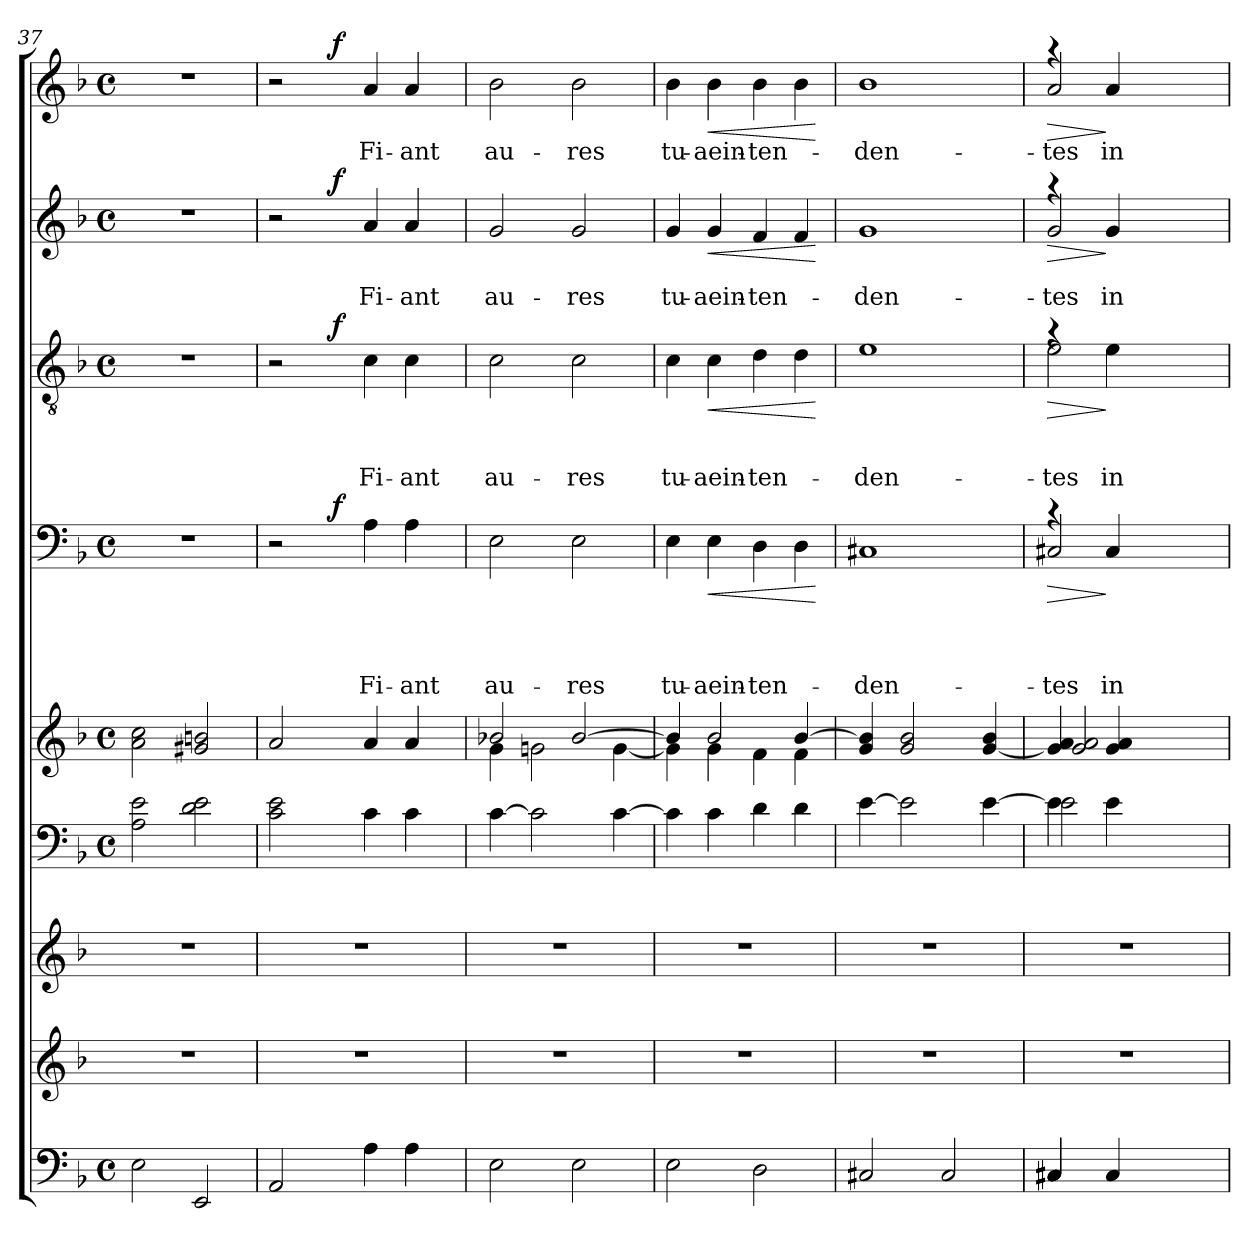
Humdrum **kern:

**kern	**kern	**kern	**kern	**kern	**kern	**text	**text	**text	**text	**dynam	**kern	**text	**text	**text	**dynam	**kern	**text	**text	**dynam	**kern	**text	**dynam
*part8	*part7	*part6	*part5	*part5	*part4	*part4	*part4	*part4	*part4	*part4	*part3	*part3	*part3	*part3	*part3	*part2	*part2	*part2	*part2	*part1	*part1	*part1
*staff9	*staff8	*staff7	*staff6	*staff5	*staff4	*staff4	*staff4	*staff4	*staff4	*staff4	*staff3	*staff3	*staff3	*staff3	*staff3	*staff2	*staff2	*staff2	*staff2	*staff1	*staff1	*staff1
*clefF4	*clefG2	*clefG2	*clefF4	*clefG2	*clefF4	*	*	*	*	*	*clefGv2	*	*	*	*	*clefG2	*	*	*	*clefG2	*	*
*k[b-]	*k[b-]	*k[b-]	*k[b-]	*k[b-]	*k[b-]	*	*	*	*	*	*k[b-]	*	*	*	*	*k[b-]	*	*	*	*k[b-]	*	*
*F:	*F:	*F:	*F:	*F:	*F:	*	*	*	*	*	*F:	*	*	*	*	*F:	*	*	*	*F:	*	*
*M4/4	*	*	*M4/4	*M4/4	*M4/4	*	*	*	*	*	*M4/4	*	*	*	*	*M4/4	*	*	*	*M4/4	*	*
*met(c)	*	*	*met(c)	*met(c)	*met(c)	*	*	*	*	*	*met(c)	*	*	*	*	*met(c)	*	*	*	*met(c)	*	*
=37	=37	=37	=37	=37	=37	=37	=37	=37	=37	=37	=37	=37	=37	=37	=37	=37	=37	=37	=37	=37	=37	=37
2E\	1r	1r	2A\ 2e\	2a\ 2cc\	1r	.	.	.	.	.	1r	.	.	.	.	1r	.	.	.	1r	.	.
2EE/	.	.	2d\ 2e\	2g#X/ 2bn/	.	.	.	.	.	.	.	.	.	.	.	.	.	.	.	.	.	.
=38	=38	=38	=38	=38	=38	=38	=38	=38	=38	=38	=38	=38	=38	=38	=38	=38	=38	=38	=38	=38	=38	=38
*	*	*	*	*	*^	*	*	*	*	*	*^	*	*	*	*	*^	*	*	*	*^	*	*
2AA/	1r	1r	2c\ 2e\	2a/	2r	4ryy	.	.	.	.	.	2r	4ryy	.	.	.	.	2r	4ryy	.	.	.	2r	4ryy	.	.
.	.	.	.	.	.	16.ryy	.	.	.	.	.	.	16.ryy	.	.	.	.	.	16.ryy	.	.	.	.	16.ryy	.	.
!	!	!	!	!	!	!	!	!	!	!	!LO:DY:a	!	!	!	!	!	!LO:DY:a	!	!	!	!	!LO:DY:a	!	!	!	!LO:DY:a
.	.	.	.	.	.	2ryy	.	.	.	.	f	.	2ryy	.	.	.	f	.	2ryy	.	.	f	.	2ryy	.	f
!	!	!	!	!	!	!	!	!	!	!LO:LY:b	!	!	!	!	!	!LO:LY:b	!	!	!	!	!LO:LY:b	!	!	!	!LO:LY:b	!
4A\	.	.	4c\	4a/	4A\	.	.	.	.	Fi-	.	4c\	.	.	.	Fi-	.	4a/	.	.	Fi-	.	4a/	.	Fi-	.
!	!	!	!	!	!	!	!	!	!	!LO:LY:b	!	!	!	!	!	!LO:LY:b	!	!	!	!	!LO:LY:b	!	!	!	!LO:LY:b	!
4A\	.	.	4c\	4a/	4A\	.	.	.	.	-ant	.	4c\	.	.	.	-ant	.	4a/	.	.	-ant	.	4a/	.	-ant	.
.	.	.	.	.	.	8ryy	.	.	.	.	.	.	8ryy	.	.	.	.	.	8ryy	.	.	.	.	8ryy	.	.
.	.	.	.	.	.	32ryy	.	.	.	.	.	.	32ryy	.	.	.	.	.	32ryy	.	.	.	.	32ryy	.	.
=39	=39	=39	=39	=39	=39	=39	=39	=39	=39	=39	=39	=39	=39	=39	=39	=39	=39	=39	=39	=39	=39	=39	=39	=39	=39	=39
*	*	*	*	*^	*	*	*	*	*	*	*	*	*	*	*	*	*	*	*	*	*	*	*	*	*	*
!	!	!	!	!	!	!	!	!	!	!	!LO:LY:b	!	!	!	!	!	!LO:LY:b	!	!	!	!	!LO:LY:b	!	!	!	!LO:LY:b	!
*	*	*	*	*	*	*v	*v	*	*	*	*	*	*	*	*	*	*	*	*v	*v	*	*	*	*v	*v	*	*
*	*	*	*	*	*	*	*	*	*	*	*	*v	*v	*	*	*	*	*	*	*	*	*	*	*
2E\	1r	1r	[<4c\	2b-X/	4g\	2E\	.	.	.	au-	.	2c\	.	.	au-	.	2g/	.	au-	.	2b-\	au-	.
.	.	.	2c\]	.	2gn\	.	.	.	.	.	.	.	.	.	.	.	.	.	.	.	.	.	.
!	!	!	!	!	!	!	!	!	!	!LO:LY:b	!	!	!	!	!LO:LY:b	!	!	!	!LO:LY:b	!	!	!LO:LY:b	!
2E\	.	.	.	[>2b-/	.	2E\	.	.	.	-res	.	2c\	.	.	-res	.	2g/	.	-res	.	2b-\	-res	.
.	.	.	[>4c\	.	[<4g\	.	.	.	.	.	.	.	.	.	.	.	.	.	.	.	.	.	.
=40	=40	=40	=40	=40	=40	=40	=40	=40	=40	=40	=40	=40	=40	=40	=40	=40	=40	=40	=40	=40	=40	=40	=40
!	!	!	!	!	!	!	!	!	!	!LO:LY:b	!	!	!	!	!LO:LY:b	!	!	!	!LO:LY:b	!	!	!LO:LY:b	!
2E\	1r	1r	4c\]	4b-/]	4g\]	4E\	.	.	.	tu-	.	4c\	.	.	tu-	.	4g/	.	tu-	.	4b-\	tu-	.
!	!	!	!	!	!	!	!	!	!	!LO:LY:b	!LO:HP:b	!	!	!	!LO:LY:b	!LO:HP:b	!	!	!LO:LY:b	!LO:HP:b	!	!LO:LY:b	!LO:HP:b
.	.	.	4c\	2b-/	4g\	4E\	.	.	.	-aein-	<	4c\	.	.	-aein-	<	4g/	.	-aein-	<	4b-\	-aein-	<
!	!	!	!	!	!	!	!	!	!	!LO:LY:b	!	!	!	!	!LO:LY:b	!	!	!	!LO:LY:b	!	!	!LO:LY:b	!
2D\	.	.	4d\	.	4f\	4D\	.	.	.	-ten-	.	4d\	.	.	-ten-	.	4f/	.	-ten-	.	4b-\	-ten-	.
.	.	.	4d\	[>4b-/	4f\	4D\	.	.	.	.	.	4d\	.	.	.	.	4f/	.	.	.	4b-\	.	.
*	*	*	*	*v	*v	*	*	*	*	*	*	*	*	*	*	*	*	*	*	*	*	*	*
.	.	.	.	.	.	.	.	.	.	[	.	.	.	.	[	.	.	.	[	.	.	[
=41	=41	=41	=41	=41	=41	=41	=41	=41	=41	=41	=41	=41	=41	=41	=41	=41	=41	=41	=41	=41	=41	=41
!	!	!	!	!	!	!	!	!	!LO:LY:b	!	!	!	!	!LO:LY:b	!	!	!	!LO:LY:b	!	!	!LO:LY:b	!
2C#X/	1r	1r	[<4e\	4g/ 4b-/]	1C#X	.	.	.	-den-	.	1e	.	.	-den-	.	1g	.	-den-	.	1b-	-den-	.
.	.	.	2e\]	2g/ 2b-/	.	.	.	.	.	.	.	.	.	.	.	.	.	.	.	.	.	.
2C#/	.	.	.	.	.	.	.	.	.	.	.	.	.	.	.	.	.	.	.	.	.	.
.	.	.	[>4e\	[<4g/ 4b-/	.	.	.	.	.	.	.	.	.	.	.	.	.	.	.	.	.	.
=42	=42	=42	=42	=42	=42	=42	=42	=42	=42	=42	=42	=42	=42	=42	=42	=42	=42	=42	=42	=42	=42	=42
*^	*	*	*^	*^	*	*	*	*	*	*	*	*	*	*	*	*	*	*	*	*	*	*
*	*^	*	*	*	*	*	*	*	*	*	*	*	*	*	*	*	*	*	*	*	*	*	*	*	*
!	!	!	!	!	!	!	!	!	!	!	!	!	!LO:LY:b	!LO:HP:b	!	!	!	!LO:LY:b	!LO:HP:b	!	!	!LO:LY:b	!LO:HP:b	!	!LO:LY:b	!LO:HP:b
*	*	*	*	*	*	*	*	*	*^	*	*	*	*	*	*^	*	*	*	*	*^	*	*	*	*^	*	*
4C#X/	4C#/	4C#/	1r	1r	4e\]	2e\	4g/] 4a/	2g/ 2a/	4rc	2C#X/	.	.	.	tes	>	4ra	2e\	.	.	tes	>	4raa	2g/	.	tes	>	4raa	2a/	tes	>
!	!	!	!	!	!	!	!	!	!	!	!	!	!	!LO:LY:b	!	!	!	!	!	!LO:LY:b	!	!	!	!	!LO:LY:b	!	!	!	!LO:LY:b	!
4C#/	2ryy	2ryy	.	.	4e\	.	4g/ 4a/	.	4C#/	.	.	.	.	-in	]	4e\	.	.	.	-in	]	4g/	.	.	-in	]	4a/	.	-in	]
2ryy	.	.	.	.	2ryy	2ryy	2ryy	2ryy	2ryy	2ryy	.	.	.	.	.	2ryy	2ryy	.	.	.	.	2ryy	2ryy	.	.	.	2ryy	2ryy	.	.
.	4ryy	4ryy	.	.	.	.	.	.	.	.	.	.	.	.	.	.	.	.	.	.	.	.	.	.	.	.	.	.	.	.
*	*	*	*	*	*v	*v	*	*	*v	*v	*	*	*	*	*	*v	*v	*	*	*	*	*v	*v	*	*	*	*v	*v	*	*
*v	*v	*v	*	*	*	*v	*v	*	*	*	*	*	*	*	*	*	*	*	*	*	*	*	*	*	*
=	=	=	=	=	=	=	=	=	=	=	=	=	=	=	=	=	=	=	=	=	=	=
*-	*-	*-	*-	*-	*-	*-	*-	*-	*-	*-	*-	*-	*-	*-	*-	*-	*-	*-	*-	*-	*-	*-
